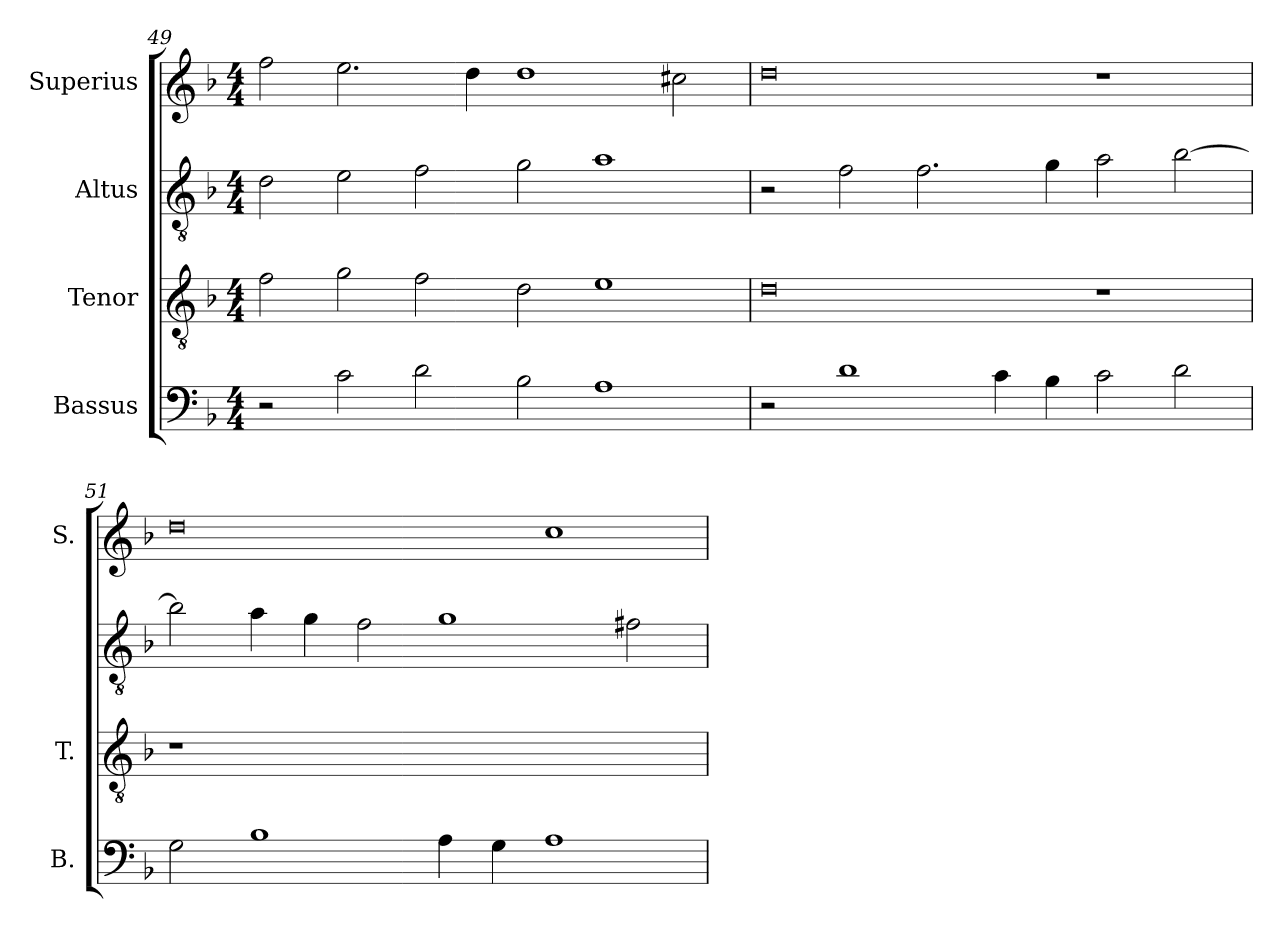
**kern	**kern	**kern	**kern
*part4	*part3	*part2	*part1
*staff4	*staff3	*staff2	*staff1
*I"Bassus	*I"Tenor	*I"Altus	*I"Superius
*I'B.	*I'T.	*	*I'S.
!!LO:PB:g=z
*clefF4	*clefGv2	*clefGv2	*clefG2
*	*ITrd7c12	*ITrd7c12	*
*k[b-]	*k[b-]	*k[b-]	*k[b-]
*F:	*F:	*F:	*F:
*M4/4	*M4/4	*M4/4	*M4/4
=49	=49	=49	=49
2r	2Fi\	2Di\	2ffi\
2ci\	2Gi\	2Ei\	2.eei\
2di\	2Fi\	2Fi\	.
.	.	.	4ddi\
2B-i\	2Di\	2Gi\	1ddi
1Ai	1Ei	1Ai	.
.	.	.	2cc#Xi\
=50	=50	=50	=50
2r	0Di	2r	0ddi
1di	.	2Fi\	.
.	.	2.Fi\	.
4ci\	.	.	.
4B-i\	.	4Gi\	.
2ci\	1r	2Ai\	1r
2di\	.	[>2B-i\	.
=51	=51	=51	=51
!	!LO:N:vis=1	!	!
2Gi\	1r	2B-i\]	0ddi
1B-i	.	4Ai\	.
.	.	4Gi\	.
.	0ryy	2Fi\	.
4Ai\	.	1Gi	.
4Gi\	.	.	.
1Ai	.	.	1cci
.	.	2F#Xi\	.
=	=	=	=
*-	*-	*-	*-
